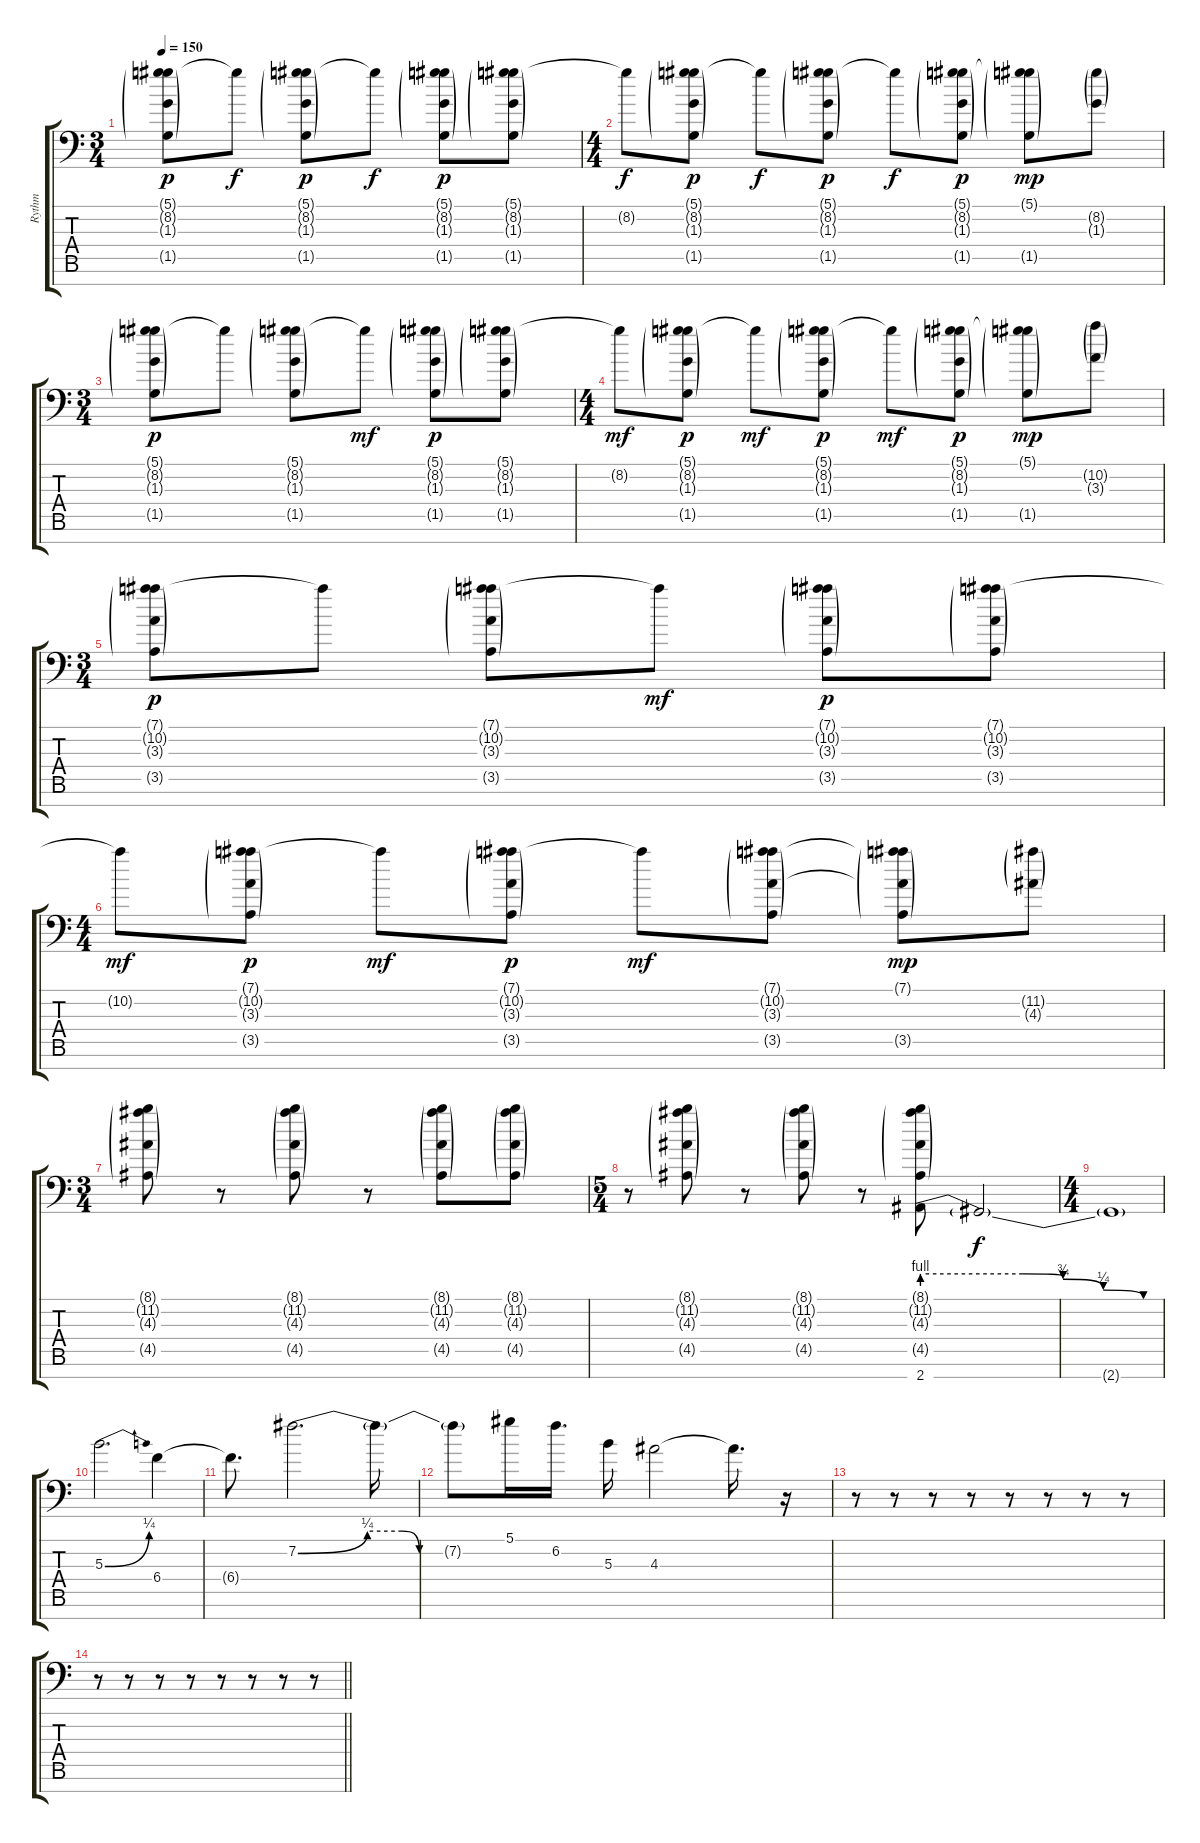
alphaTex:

\track ("Rythm" "Rythm") {instrument distortionguitar}
\staff {score tabs}
\tuning (Eb4 B3 Gb3 B2 Gb2 B1 Gb1) {hide}
\ts (3 4)
\tempo 150
\clef f4
\ks c
(5.1{g} 8.2{g} 1.3{g} 1.5{g}).8{dy p} 8.2{t}.8{dy f} (5.1{g} 8.2{g} 1.3{g} 1.5{g}).8{dy p} 8.2{t}.8{dy f} (5.1{g} 8.2{g} 1.3{g} 1.5{g}).8{dy p} (5.1{g} 8.2{g} 1.3{g} 1.5{g}).8 |
\ts (4 4)
8.2{t}.8{dy f} (5.1{g} 8.2{g} 1.3{g} 1.5{g}).8{dy p} 8.2{t}.8{dy f} (5.1{g} 8.2{g} 1.3{g} 1.5{g}).8{dy p} 8.2{t}.8{dy f} (5.1{g} 8.2{g} 1.3{g} 1.5{g}).8{dy p} (5.1{g} 8.2{g t} 1.5{g}).8{dy mp} (8.2{g} 1.3{g}).8 |
\ts (3 4)
(5.1{g} 8.2{g} 1.3{g} 1.5{g}).8{dy p} 8.2{t}.8 (5.1{g} 8.2{g} 1.3{g} 1.5{g}).8 8.2{t}.8{dy mf} (5.1{g} 8.2{g} 1.3{g} 1.5{g}).8{dy p} (5.1{g} 8.2{g} 1.3{g} 1.5{g}).8 |
\ts (4 4)
8.2{t}.8{dy mf} (5.1{g} 8.2{g} 1.3{g} 1.5{g}).8{dy p} 8.2{t}.8{dy mf} (5.1{g} 8.2{g} 1.3{g} 1.5{g}).8{dy p} 8.2{t}.8{dy mf} (5.1{g} 8.2{g} 1.3{g} 1.5{g}).8{dy p} (5.1{g} 8.2{g t} 1.5{g}).8{dy mp} (10.2{g} 3.3{g}).8 |
\ts (3 4)
(7.1{g} 10.2{g} 3.3{g} 3.5{g}).8{dy p} 10.2{t}.8 (7.1{g} 10.2{g} 3.3{g} 3.5{g}).8 10.2{t}.8{dy mf} (7.1{g} 10.2{g} 3.3{g} 3.5{g}).8{dy p} (7.1{g} 10.2{g} 3.3{g} 3.5{g}).8 |
\ts (4 4)
10.2{t}.8{dy mf} (7.1{g} 10.2{g} 3.3{g} 3.5{g}).8{dy p} 10.2{t}.8{dy mf} (7.1{g} 10.2{g} 3.3{g} 3.5{g}).8{dy p} 10.2{t}.8{dy mf} (7.1{g} 10.2{g} 3.3{g} 3.5{g}).8 (7.1{g} 10.2{g t} 3.3{g t} 3.5{g}).8{dy mp} (11.2{g} 4.3{g}).8 |
\ts (3 4)
(8.1{g} 11.2{g} 4.3{g} 4.5{g}).8 r.8 (8.1{g} 11.2{g} 4.3{g} 4.5{g}).8 r.8 (8.1{g} 11.2{g} 4.3{g} 4.5{g}).8 (8.1{g} 11.2{g} 4.3{g} 4.5{g}).8 |
\ts (5 4)
r.8 (8.1{g} 11.2{g} 4.3{g} 4.5{g}).8 r.8 (8.1{g} 11.2{g} 4.3{g} 4.5{g}).8 r.8 (8.1{g} 11.2{g} 4.3{g} 4.5{g} 2.7{be (custom 0 4 25 4 35 3 45 1 55 0 60 0)}).8 2.7{t}.2{dy f} |
\ts (4 4)
2.7{t}.1 |
5.3{be (bend 0 0 60 1)}.2{d instrument electricguitarclean} 6.4.4 |
6.4{t}.8{d} 7.2{be (custom 0 0 20 1 30 1 35 0 60 0)}.2{d} 7.2{t}.16 |
7.2{t}.8 5.1.16 6.2.16{d} 5.3.16 4.3.2 4.3{t}.16{d} r.16 |
r.8{instrument distortionguitar} r.8 r.8 r.8 r.8 r.8 r.8 r.8 |
\barLineRight lightlight
r.8 r.8 r.8 r.8 r.8 r.8 r.8 r.8
